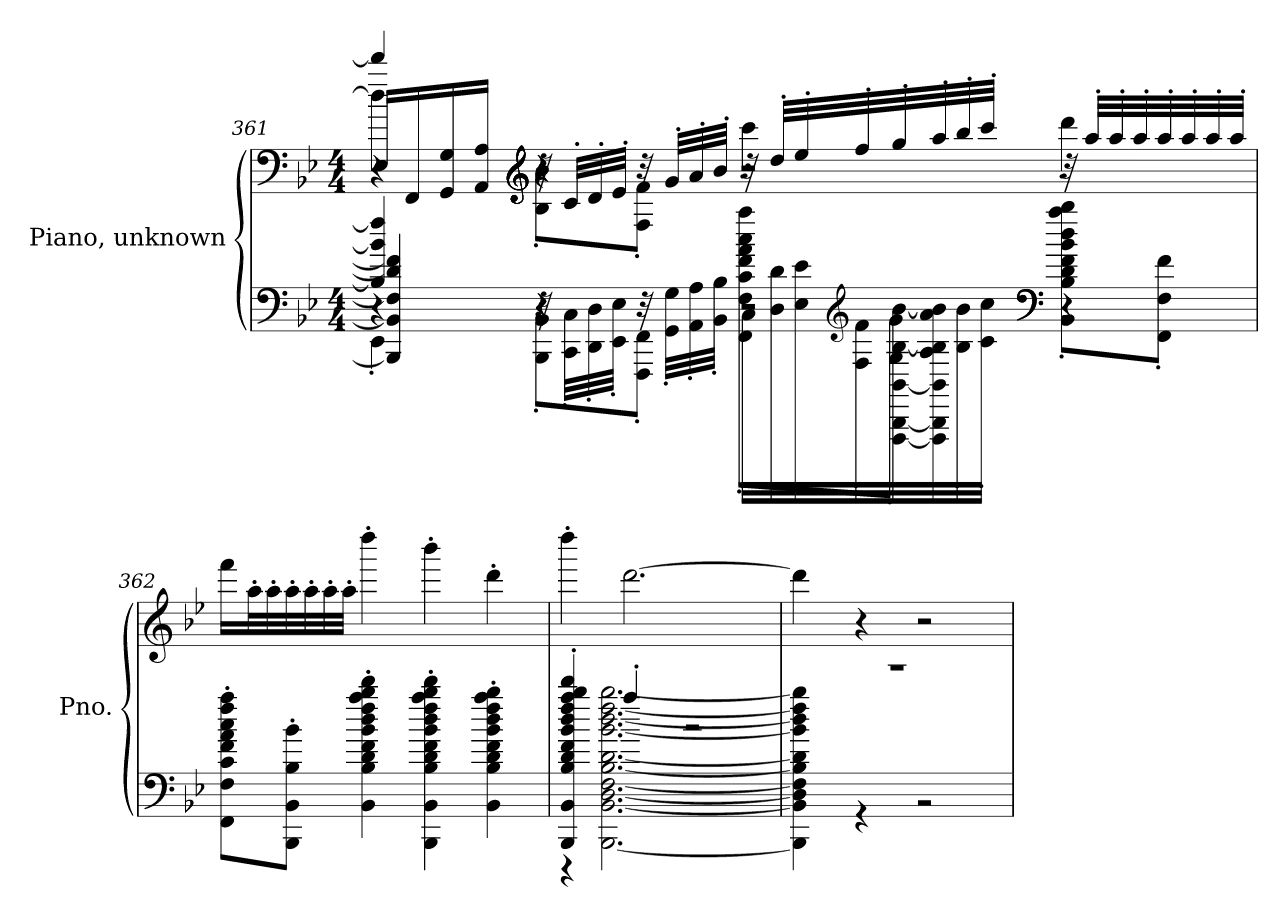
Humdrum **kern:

**kern	**kern
*part1	*part1
*staff2	*staff1
*I"Piano, unknown	*
*I'Pno.	*
!!LO:LB:g=z
*clefF4	*clefF4
*k[b-e-]	*k[b-e-]
*M4/4	*M4/4
=361	=361
*^	*^
*	*^	*	*^
*	*	*^	*	*	*^
4B-/] 4b-/] 4ff/]	4EE-'\	4BBB-/] 4BB-/] 4F/] 4d/] 4f/]	4r	4ddd/]	4dd\]	16E-/LL	4r
.	.	.	.	.	.	16FF/	.
.	.	.	.	.	.	16GG/ 16G/	.
.	.	.	.	.	.	16AA/ 16A/JJ	.
*	*	*	*	*clefG2	*	*	*
4r	32r	4r	8BBB-\' 8BB-\'L	4r	4r	32r	8B-\' 8b-\'L
.	32CC\' 32C\'LLL	.	.	.	.	32c'/LLL	.
.	32DD\' 32D\'	.	.	.	.	32d'/	.
.	32EE-\' 32E-\'JJJ	.	.	.	.	32e-'/JJJ	.
.	32r	.	8FFF\' 8FF\'J	.	.	32r	8F\' 8f\'J
.	32GG\' 32G\'LLL	.	.	.	.	32g'/LLL	.
.	32AA\' 32A\'	.	.	.	.	32a'/	.
.	32BB-\' 32B-\'JJJ	.	.	.	.	32b-'/JJJ	.
2r	32C'\LLL	2r	8FF\' 8F\' 8c\' 8f\' 8a\' 8cc\' 8aa\'L	2r	2r	32r	4ccc'\
.	32D\' 32d\'	.	.	.	.	32dd'/LLL	.
.	32E-\' 32e-\'	.	.	.	.	32ee-'/	.
*clefG2	*	*	*	*	*	*	*
.	32F\' 32f\'	.	.	.	.	32ff'/	.
.	[32FFF\ [32BBB-\ [32BB-\ [32B-\ [32b-\	.	8G\' 8g\'J	.	.	32gg'/	.
.	32FFF\] 32BBB-\] 32BB-\] 32A\ 32B-\] 32a\ 32b-\]	.	.	.	.	32aa'/	.
.	32B-\' 32b-\'	.	.	.	.	32bb-'/	.
.	32c\' 32cc\'JJJ	.	.	.	.	32ccc'/JJJ	.
*clefF4	*	*	*	*	*	*	*
.	8BB-\' 8B-\' 8d\' 8f\' 8b-\' 8dd\' 8aa\' 8bb-\'L	.	4r	.	.	32r	4ddd'\
.	.	.	.	.	.	32aa'/LLL	.
.	.	.	.	.	.	32aa'/	.
.	.	.	.	.	.	32aa'/	.
.	8FF\' 8F\' 8f\'J	.	.	.	.	32aa'/	.
.	.	.	.	.	.	32aa'/	.
.	.	.	.	.	.	32aa'/	.
.	.	.	.	.	.	32aa'/JJJ	.
*v	*v	*v	*v	*	*	*	*
*	*v	*v	*v	*v
!!LO:LB:g=z
=362	=362
8FF\' 8F\' 8c\' 8f\' 8a\' 8cc\' 8ff\' 8aa\'L	16fff\LL
.	32aa'\L
.	32aa'\
8BBB-\' 8BB-\' 8B-\' 8b-\'J	32aa'\
.	32aa'\
.	32aa'\
.	32aa'\JJJ
4BB-\' 4B-\' 4d\' 4f\' 4b-\' 4dd\' 4ff\' 4aa\' 4bb-\' 4ddd\'	4dddd'\
4BBB-\' 4BB-\' 4B-\' 4d\' 4f\' 4b-\' 4dd\' 4ff\' 4aa\' 4bb-\' 4ddd\'	4bbb-'\
4BB-\' 4B-\' 4d\' 4f\' 4b-\' 4dd\' 4ff\' 4aa\' 4bb-\'	4ddd'\
=363	=363
*^	*
4BBB-/' 4BB-/' 4B-/' 4d/' 4f/' 4b-/' 4dd/' 4ff/' 4aa/' 4bb-/' 4ddd/'	4r	4dddd'\
4aa'/	[2.BBB-\ [2.BB-\ [2.D\ [2.F\ [2.B-\ [2.d\ [2.b-\ [2.dd\ [2.ff\ [2.bb-\	[2.ddd\
2r	.	.
=364	=364	=364
1r	4BBB-\] 4BB-\] 4D\] 4F\] 4B-\] 4d\] 4b-\] 4dd\] 4ff\] 4bb-\]	4ddd\]
.	4r	4r
.	2r	2r
*v	*v	*
=	=
*-	*-
